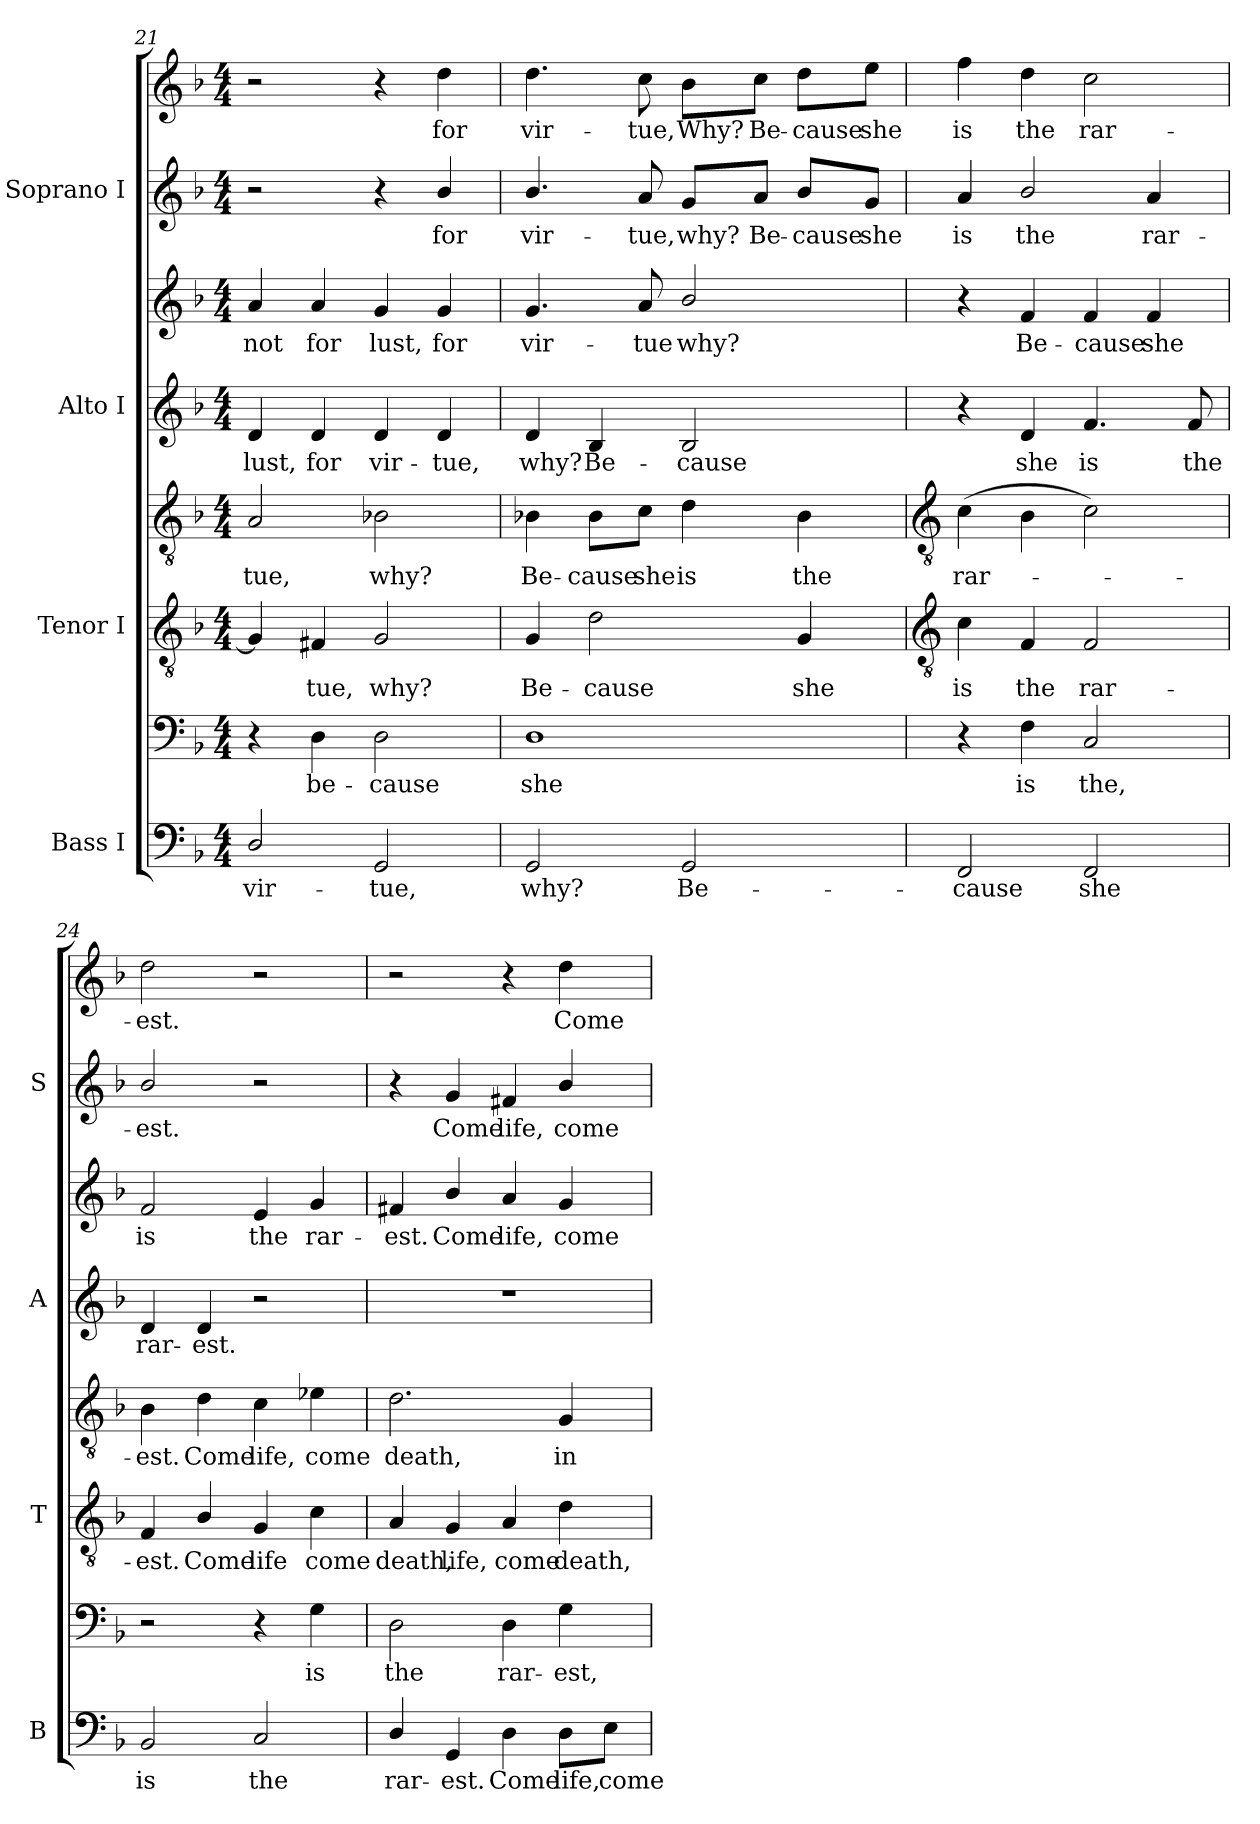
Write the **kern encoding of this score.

**kern	**text	**kern	**text	**kern	**text	**kern	**text	**kern	**text	**kern	**text	**kern	**text	**kern	**text
*part4	*part4	*part4	*part4	*part3	*part3	*part3	*part3	*part2	*part2	*part2	*part2	*part1	*part1	*part1	*part1
*staff8	*staff8	*staff7	*staff7	*staff6	*staff6	*staff5	*staff5	*staff4	*staff4	*staff3	*staff3	*staff2	*staff2	*staff1	*staff1
*I"Bass I	*	*	*	*I"Tenor I	*	*	*	*I"Alto I	*	*	*	*I"Soprano I	*	*	*
*I'B	*	*	*	*I'T	*	*	*	*I'A	*	*	*	*I'S	*	*	*
*clefF4	*	*clefF4	*	*clefGv2	*	*clefGv2	*	*clefG2	*	*clefG2	*	*clefG2	*	*clefG2	*
*k[b-]	*	*k[b-]	*	*k[b-]	*	*k[b-]	*	*k[b-]	*	*k[b-]	*	*k[b-]	*	*k[b-]	*
*F:	*	*F:	*	*F:	*	*F:	*	*F:	*	*F:	*	*F:	*	*F:	*
*M4/4	*	*M4/4	*	*M4/4	*	*M4/4	*	*M4/4	*	*M4/4	*	*M4/4	*	*M4/4	*
=21	=21	=21	=21	=21	=21	=21	=21	=21	=21	=21	=21	=21	=21	=21	=21
!	!LO:LY:b	!	!	!	!	!	!LO:LY:b	!	!LO:LY:b	!	!LO:LY:b	!	!	!	!
2D/	vir-	4r	.	4G]	.	2A	tue,	4d	lust,	4a	not	2r	.	2r	.
!	!	!	!LO:LY:b	!	!LO:LY:b	!	!	!	!LO:LY:b	!	!LO:LY:b	!	!	!	!
.	.	4D	be-	4F#X	tue,	.	.	4d	for	4a	for	.	.	.	.
!	!LO:LY:b	!	!LO:LY:b	!	!LO:LY:b	!	!LO:LY:b	!	!LO:LY:b	!	!LO:LY:b	!	!	!	!
2GG	-tue,	2D	-cause	2G	why?	2B-X	why?	4d	vir-	4g	lust,	4r	.	4r	.
!	!	!	!	!	!	!	!	!	!LO:LY:b	!	!LO:LY:b	!	!LO:LY:b	!	!LO:LY:b
.	.	.	.	.	.	.	.	4d	-tue,	4g	for	4b-/	for	4dd	for
=22	=22	=22	=22	=22	=22	=22	=22	=22	=22	=22	=22	=22	=22	=22	=22
!	!LO:LY:b	!	!LO:LY:b	!	!LO:LY:b	!	!LO:LY:b	!	!LO:LY:b	!	!LO:LY:b	!	!LO:LY:b	!	!LO:LY:b
2GG	why?	1D	she	4G	Be-	4B-X	Be-	4d	why?	4.g	vir-	4.b-/	vir-	4.dd	vir-
!	!	!	!	!	!LO:LY:b	!	!LO:LY:b	!	!LO:LY:b	!	!	!	!	!	!
.	.	.	.	2d	-cause	8B-\L	-cause	4B-	Be-	.	.	.	.	.	.
!	!	!	!	!	!	!	!LO:LY:b	!	!	!	!LO:LY:b	!	!LO:LY:b	!	!LO:LY:b
.	.	.	.	.	.	8c\J	she	.	.	8a	-tue	8a	-tue,	8cc	-tue,
!	!LO:LY:b	!	!	!	!	!	!LO:LY:b	!	!LO:LY:b	!	!LO:LY:b	!	!LO:LY:b	!	!LO:LY:b
2GG	Be-	.	.	.	.	4d	is	2B-	-cause	2b-/	why?	8g/L	why?	8b-\L	Why?
!	!	!	!	!	!	!	!	!	!	!	!	!	!LO:LY:b	!	!LO:LY:b
.	.	.	.	.	.	.	.	.	.	.	.	8a/J	Be-	8cc\J	Be-
!	!	!	!	!	!LO:LY:b	!	!LO:LY:b	!	!	!	!	!	!LO:LY:b	!	!LO:LY:b
.	.	.	.	4G	she	4B-	the	.	.	.	.	8b-/L	-cause	8dd\L	-cause
!	!	!	!	!	!	!	!	!	!	!	!	!	!LO:LY:b	!	!LO:LY:b
.	.	.	.	.	.	.	.	.	.	.	.	8g/J	she	8ee\J	she
!!LO:LB:g=z
=23	=23	=23	=23	=23	=23	=23	=23	=23	=23	=23	=23	=23	=23	=23	=23
*	*	*	*	*clefGv2	*	*clefGv2	*	*	*	*	*	*	*	*	*
!	!LO:LY:b	!	!	!	!LO:LY:b	!	!LO:LY:b	!	!	!	!	!	!LO:LY:b	!	!LO:LY:b
2FF	cause	4r	.	4c	is	(>4c	rar-	4r	.	4r	.	4a	-is	4ff	is
!	!	!	!LO:LY:b	!	!LO:LY:b	!	!	!	!LO:LY:b	!	!LO:LY:b	!	!LO:LY:b	!	!LO:LY:b
.	.	4F	-is	4F	the	4B-	.	4d	she	4f	Be-	2b-/	the	4dd	the
!	!LO:LY:b	!	!LO:LY:b	!	!LO:LY:b	!	!	!	!LO:LY:b	!	!LO:LY:b	!	!	!	!LO:LY:b
2FF	she	2C	the,	2F	rar-	2c)	.	4.f	is	4f	-cause	.	.	2cc	rar-
!	!	!	!	!	!	!	!	!	!	!	!LO:LY:b	!	!LO:LY:b	!	!
.	.	.	.	.	.	.	.	.	.	4f	she	4a	rar-	.	.
!	!	!	!	!	!	!	!	!	!LO:LY:b	!	!	!	!	!	!
.	.	.	.	.	.	.	.	8f	the	.	.	.	.	.	.
=24	=24	=24	=24	=24	=24	=24	=24	=24	=24	=24	=24	=24	=24	=24	=24
!	!LO:LY:b	!	!	!	!LO:LY:b	!	!LO:LY:b	!	!LO:LY:b	!	!LO:LY:b	!	!LO:LY:b	!	!LO:LY:b
2BB-	is	2r	.	4F	est.	4B-	-est.	4d	-rar-	2f	is	2b-/	est.	2dd	-est.
!	!	!	!	!	!LO:LY:b	!	!LO:LY:b	!	!LO:LY:b	!	!	!	!	!	!
.	.	.	.	4B-/	Come	4d	Come	4d	-est.	.	.	.	.	.	.
!	!LO:LY:b	!	!	!	!LO:LY:b	!	!LO:LY:b	!	!	!	!LO:LY:b	!	!	!	!
2C	the	4r	.	4G	life	4c	life,	2r	.	4e	the	2r	.	2r	.
!	!	!	!LO:LY:b	!	!LO:LY:b	!	!LO:LY:b	!	!	!	!LO:LY:b	!	!	!	!
.	.	4G	is	4c	come	4e-X	come	.	.	4g	rar-	.	.	.	.
=25	=25	=25	=25	=25	=25	=25	=25	=25	=25	=25	=25	=25	=25	=25	=25
!	!LO:LY:b	!	!LO:LY:b	!	!LO:LY:b	!	!LO:LY:b	!	!	!	!LO:LY:b	!	!	!	!
4D/	rar-	2D	the	4A	death,	2.d	death,	1r	.	4f#X	est.	4r	.	2r	.
!	!LO:LY:b	!	!	!	!LO:LY:b	!	!	!	!	!	!LO:LY:b	!	!LO:LY:b	!	!
4GG	-est.	.	.	4G	life,	.	.	.	.	4b-/	Come	4g	Come	.	.
!	!LO:LY:b	!	!LO:LY:b	!	!LO:LY:b	!	!	!	!	!	!LO:LY:b	!	!LO:LY:b	!	!
4D	Come	4D	rar-	4A	come	.	.	.	.	4a	life,	4f#X	life,	4r	.
!	!LO:LY:b	!	!LO:LY:b	!	!LO:LY:b	!	!LO:LY:b	!	!	!	!LO:LY:b	!	!LO:LY:b	!	!LO:LY:b
8D\L	life,	4G	-est,	4d	death,	4G	in	.	.	4g	come	4b-/	come	4dd	Come
!	!LO:LY:b	!	!	!	!	!	!	!	!	!	!	!	!	!	!
8E\J	come	.	.	.	.	.	.	.	.	.	.	.	.	.	.
=	=	=	=	=	=	=	=	=	=	=	=	=	=	=	=
*-	*-	*-	*-	*-	*-	*-	*-	*-	*-	*-	*-	*-	*-	*-	*-
